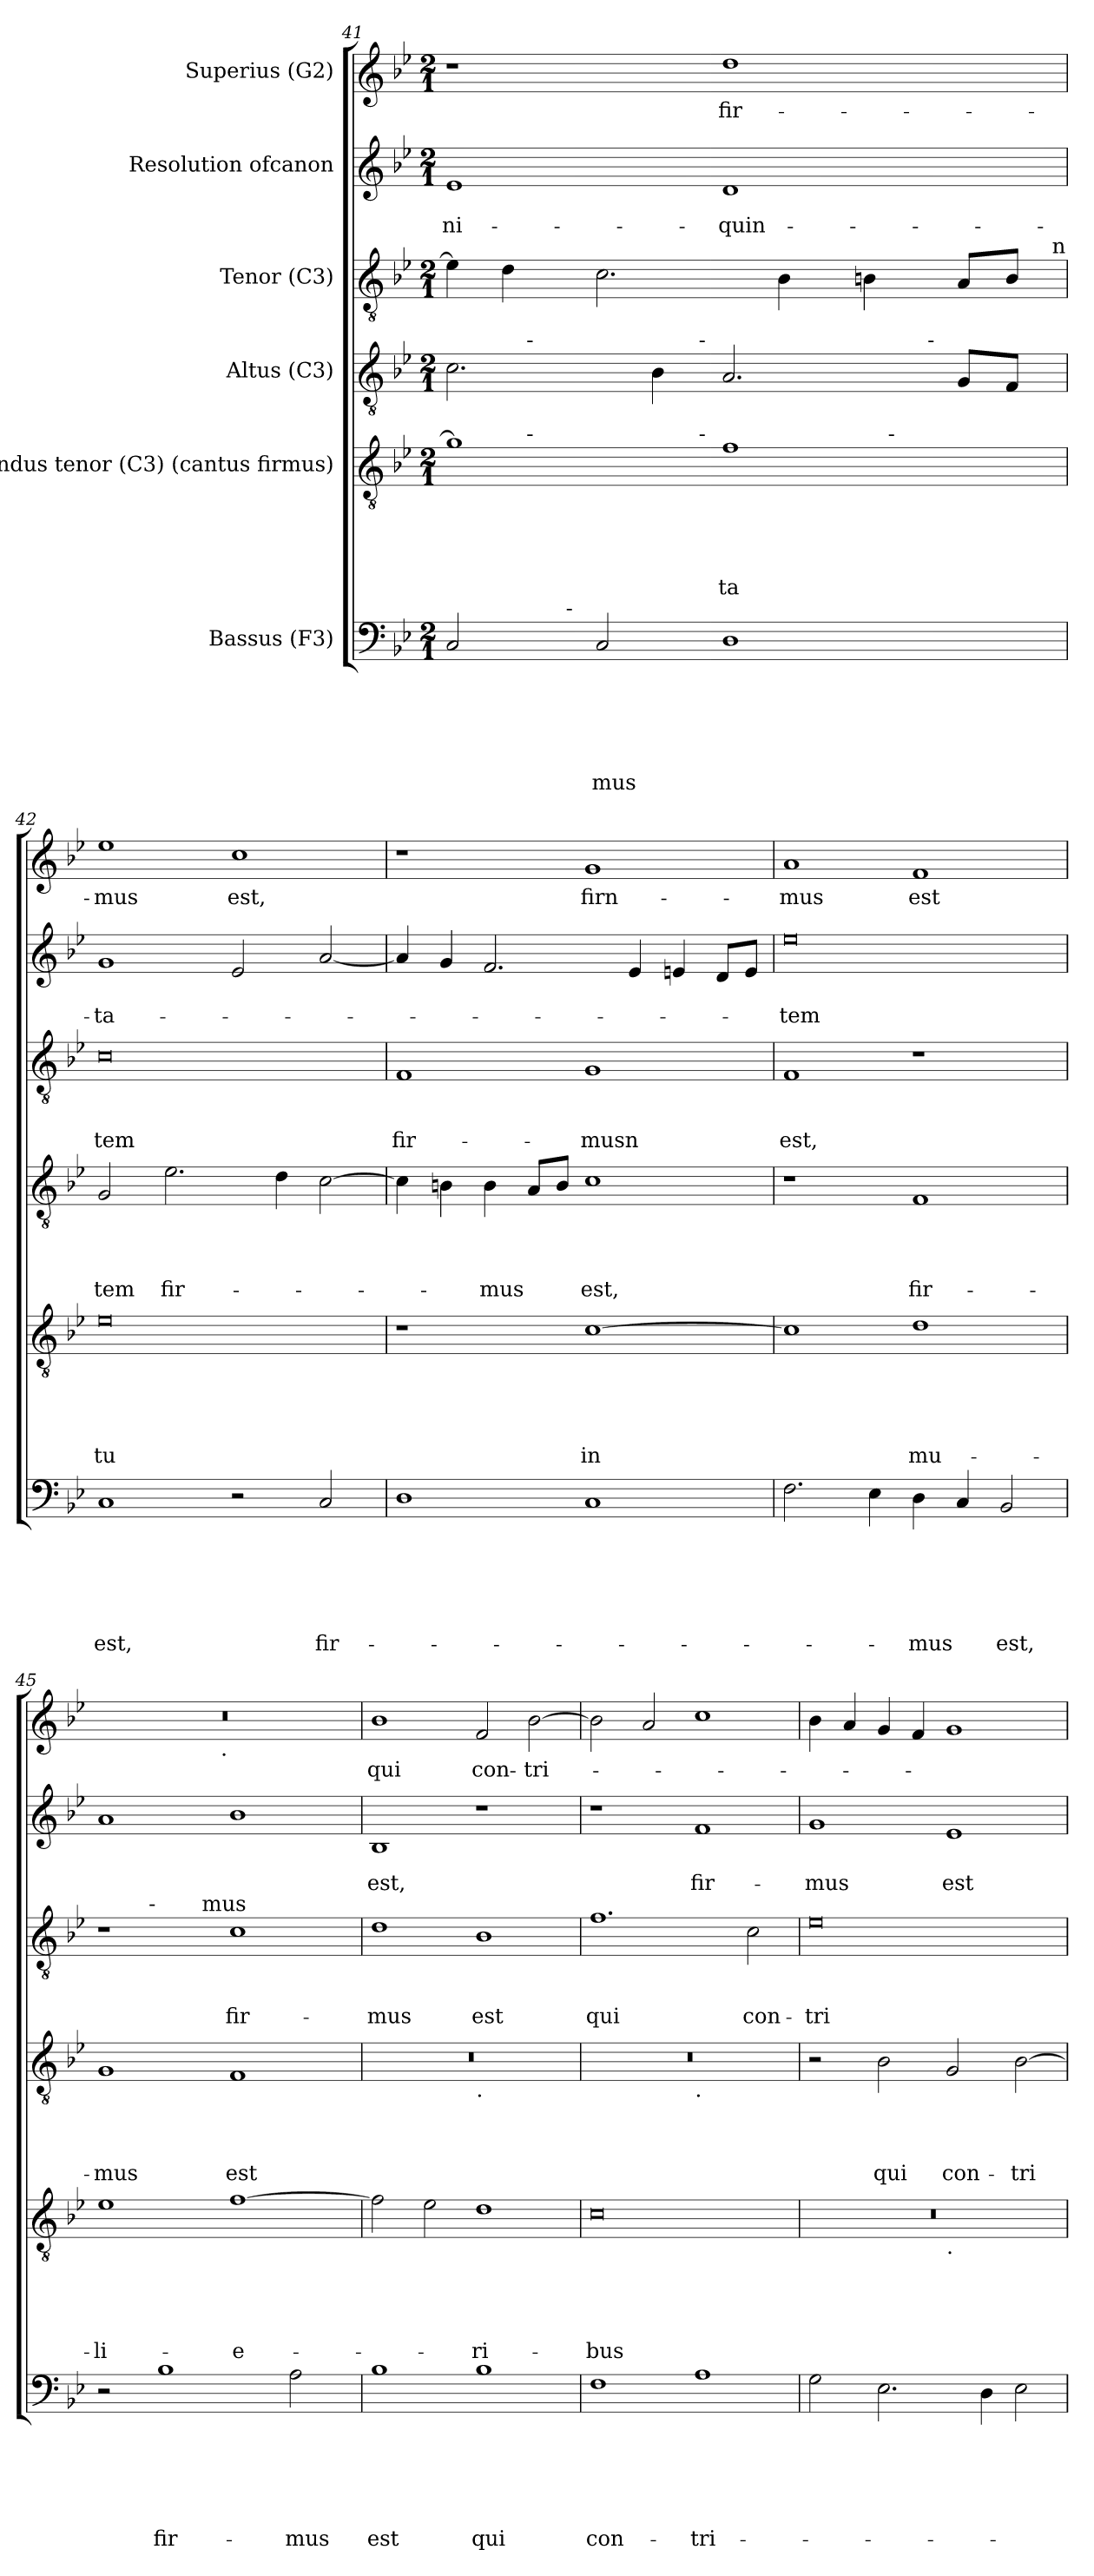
**kern	**text	**text	**text	**text	**text	**text	**kern	**text	**text	**text	**text	**text	**kern	**text	**text	**text	**text	**kern	**text	**text	**text	**kern	**text	**text	**kern	**text
*part6	*part6	*part6	*part6	*part6	*part6	*part6	*part5	*part5	*part5	*part5	*part5	*part5	*part4	*part4	*part4	*part4	*part4	*part3	*part3	*part3	*part3	*part2	*part2	*part2	*part1	*part1
*staff6	*staff6	*staff6	*staff6	*staff6	*staff6	*staff6	*staff5	*staff5	*staff5	*staff5	*staff5	*staff5	*staff4	*staff4	*staff4	*staff4	*staff4	*staff3	*staff3	*staff3	*staff3	*staff2	*staff2	*staff2	*staff1	*staff1
*I"Bassus (F3)	*	*	*	*	*	*	*I"Secundus tenor (C3) (cantus firmus)	*	*	*	*	*	*I"Altus (C3)	*	*	*	*	*I"Tenor (C3)	*	*	*	*I"Resolution ofcanon	*	*	*I"Superius (G2)	*
!!LO:LB:g=z
*clefF4	*	*	*	*	*	*	*clefGv2	*	*	*	*	*	*clefGv2	*	*	*	*	*clefGv2	*	*	*	*clefG2	*	*	*clefG2	*
*k[b-e-]	*	*	*	*	*	*	*k[b-e-]	*	*	*	*	*	*k[b-e-]	*	*	*	*	*k[b-e-]	*	*	*	*k[b-e-]	*	*	*k[b-e-]	*
*B-:	*	*	*	*	*	*	*B-:	*	*	*	*	*	*B-:	*	*	*	*	*B-:	*	*	*	*B-:	*	*	*B-:	*
*M2/1	*	*	*	*	*	*	*M2/1	*	*	*	*	*	*M2/1	*	*	*	*	*M2/1	*	*	*	*M2/1	*	*	*M2/1	*
=41	=41	=41	=41	=41	=41	=41	=41	=41	=41	=41	=41	=41	=41	=41	=41	=41	=41	=41	=41	=41	=41	=41	=41	=41	=41	=41
!	!	!	!	!	!	!	!	!	!	!	!	!	!	!	!	!	!	!	!	!	!	!	!	!LO:LY:b	!	!
*^	*	*	*	*	*	*	*^	*	*	*	*	*	*^	*	*	*	*	*^	*	*	*	*	*	*	*	*
*	*	*	*	*	*	*	*	*	*^	*	*	*	*	*	*	*^	*	*	*	*	*	*	*	*	*	*	*	*	*	*
*	*	*	*	*	*	*	*	*	*	*^	*	*	*	*	*	*	*	*^	*	*	*	*	*	*	*	*	*	*	*	*	*	*
2C/	4ryy	.	.	.	.	.	.	1g]	4ryy	2...ryy	1ryy	.	.	.	.	.	2.c\	4ryy	2...ryy	1ryy	.	.	.	.	4e-\]	1ryy	.	.	.	1e-	.	-ni-	1r	.
.	8ryy	.	.	.	.	.	.	.	16ryy	.	.	.	.	.	.	.	.	16ryy	.	.	.	.	.	.	4d\	.	.	.	.	.	.	.	.	.
!	!	!	!	!	!	!	!	!	!	!	!	!	!	!	!	!	!	!LO:TX:a:t=-	!	!	!	!	!	!	!	!	!	!	!	!	!	!	!	!
!	!	!	!	!	!	!	!	!	!LO:TX:a:t=-	!	!	!	!	!	!	!	!	!	!	!	!	!	!	!	!	!	!	!	!	!	!	!	!	!
.	.	.	.	.	.	.	.	.	1ryy	.	.	.	.	.	.	.	.	1ryy	.	.	.	.	.	.	.	.	.	.	.	.	.	.	.	.
.	32ryy	.	.	.	.	.	.	.	.	.	.	.	.	.	.	.	.	.	.	.	.	.	.	.	.	.	.	.	.	.	.	.	.	.
!	!LO:TX:a:t=-	!	!	!	!	!	!	!	!	!	!	!	!	!	!	!	!	!	!	!	!	!	!	!	!	!	!	!	!	!	!	!	!	!
.	1ryy	.	.	.	.	.	.	.	.	.	.	.	.	.	.	.	.	.	.	.	.	.	.	.	.	.	.	.	.	.	.	.	.	.
!	!	!	!	!	!	!	!LO:LY:b	!	!	!	!	!	!	!	!	!	!	!	!	!	!	!	!	!	!	!	!	!	!	!	!	!	!	!
2C/	.	.	.	.	.	.	-mus	.	.	.	.	.	.	.	.	.	.	.	.	.	.	.	.	.	2.c\	.	.	.	.	.	.	.	.	.
.	.	.	.	.	.	.	.	.	.	.	.	.	.	.	.	.	4B-\	.	.	.	.	.	.	.	.	.	.	.	.	.	.	.	.	.
!	!	!	!	!	!	!	!	!	!	!	!	!	!	!	!	!	!	!	!LO:TX:a:t=-	!	!	!	!	!	!	!	!	!	!	!	!	!	!	!
!	!	!	!	!	!	!	!	!	!	!LO:TX:a:t=-	!	!	!	!	!	!	!	!	!	!	!	!	!	!	!	!	!	!	!	!	!	!	!	!
.	.	.	.	.	.	.	.	.	.	1ryy	.	.	.	.	.	.	.	.	1ryy	.	.	.	.	.	.	.	.	.	.	.	.	.	.	.
!	!	!	!	!	!	!	!	!	!	!	!	!	!	!	!	!LO:LY:b	!	!	!	!	!	!	!	!	!	!	!	!	!	!	!	!LO:LY:b	!	!LO:LY:b
1D	.	.	.	.	.	.	.	1f	.	.	2ryy	.	.	.	.	-ta	2.A/	.	.	2ryy	.	.	.	.	.	2ryy	.	.	.	1d	.	-quin-	1dd	fir-
.	.	.	.	.	.	.	.	.	.	.	.	.	.	.	.	.	.	.	.	.	.	.	.	.	4B-\	.	.	.	.	.	.	.	.	.
.	.	.	.	.	.	.	.	.	2ryy	.	.	.	.	.	.	.	.	2ryy	.	.	.	.	.	.	.	.	.	.	.	.	.	.	.	.
.	2ryy	.	.	.	.	.	.	.	.	.	.	.	.	.	.	.	.	.	.	.	.	.	.	.	.	.	.	.	.	.	.	.	.	.
.	.	.	.	.	.	.	.	.	.	.	16ryy	.	.	.	.	.	.	.	.	8ryy	.	.	.	.	4B\	4...ryy	.	.	.	.	.	.	.	.
!	!	!	!	!	!	!	!	!	!	!	!LO:TX:a:t=-	!	!	!	!	!	!	!	!	!	!	!	!	!	!	!	!	!	!	!	!	!	!	!
.	.	.	.	.	.	.	.	.	.	.	4..ryy	.	.	.	.	.	.	.	.	.	.	.	.	.	.	.	.	.	.	.	.	.	.	.
.	.	.	.	.	.	.	.	.	.	.	.	.	.	.	.	.	.	.	.	32ryy	.	.	.	.	.	.	.	.	.	.	.	.	.	.
!	!	!	!	!	!	!	!	!	!	!	!	!	!	!	!	!	!	!	!	!LO:TX:a:t=-	!	!	!	!	!	!	!	!	!	!	!	!	!	!
.	.	.	.	.	.	.	.	.	.	.	.	.	.	.	.	.	.	.	.	4ryy	.	.	.	.	.	.	.	.	.	.	.	.	.	.
.	.	.	.	.	.	.	.	.	.	.	.	.	.	.	.	.	8G/L	.	.	.	.	.	.	.	8A/L	.	.	.	.	.	.	.	.	.
.	.	.	.	.	.	.	.	.	8.ryy	.	.	.	.	.	.	.	.	8.ryy	.	.	.	.	.	.	.	.	.	.	.	.	.	.	.	.
.	.	.	.	.	.	.	.	.	.	.	.	.	.	.	.	.	8F/J	.	.	.	.	.	.	.	8B/J	.	.	.	.	.	.	.	.	.
.	16.ryy	.	.	.	.	.	.	.	.	.	.	.	.	.	.	.	.	.	.	16.ryy	.	.	.	.	.	.	.	.	.	.	.	.	.	.
.	.	.	.	.	.	.	.	.	.	16ryy	.	.	.	.	.	.	.	.	16ryy	.	.	.	.	.	.	.	.	.	.	.	.	.	.	.
!	!	!	!	!	!	!	!	!	!	!	!	!	!	!	!	!	!	!	!	!	!	!	!	!	!	!LO:TX:a:t=n	!	!	!	!	!	!	!	!
.	.	.	.	.	.	.	.	.	.	.	.	.	.	.	.	.	.	.	.	.	.	.	.	.	.	32ryy	.	.	.	.	.	.	.	.
=42	=42	=42	=42	=42	=42	=42	=42	=42	=42	=42	=42	=42	=42	=42	=42	=42	=42	=42	=42	=42	=42	=42	=42	=42	=42	=42	=42	=42	=42	=42	=42	=42	=42	=42
!	!	!	!	!	!	!	!LO:LY:b	!	!	!	!	!	!	!	!	!LO:LY:b:rj	!	!	!	!	!	!	!	!LO:LY:b	!	!	!	!	!LO:LY:b	!	!	!LO:LY:b	!	!LO:LY:b
*v	*v	*	*	*	*	*	*	*	*	*	*	*	*	*	*	*	*v	*v	*v	*v	*	*	*	*	*v	*v	*	*	*	*	*	*	*	*
*	*	*	*	*	*	*	*v	*v	*v	*v	*	*	*	*	*	*	*	*	*	*	*	*	*	*	*	*	*	*	*
1C	.	.	.	.	.	est,	0e-	.	.	.	.	tu	2G/	.	.	.	-tem	0c	.	.	-tem	1g	.	-ta-	1ee-	-mus
!	!	!	!	!	!	!	!	!	!	!	!	!	!	!	!	!	!LO:LY:b	!	!	!	!	!	!	!	!	!
.	.	.	.	.	.	.	.	.	.	.	.	.	2.e-\	.	.	.	fir-	.	.	.	.	.	.	.	.	.
!	!	!	!	!	!	!	!	!	!	!	!	!	!	!	!	!	!	!	!	!	!	!	!	!	!	!LO:LY:b
2r	.	.	.	.	.	.	.	.	.	.	.	.	.	.	.	.	.	.	.	.	.	2e-/	.	.	1cc	est,
.	.	.	.	.	.	.	.	.	.	.	.	.	4d\	.	.	.	.	.	.	.	.	.	.	.	.	.
!	!	!	!	!	!	!LO:LY:b	!	!	!	!	!	!	!	!	!	!	!	!	!	!	!	!	!	!	!	!
2C/	.	.	.	.	.	fir-	.	.	.	.	.	.	[>2c\	.	.	.	.	.	.	.	.	[<2a/	.	.	.	.
=43	=43	=43	=43	=43	=43	=43	=43	=43	=43	=43	=43	=43	=43	=43	=43	=43	=43	=43	=43	=43	=43	=43	=43	=43	=43	=43
!	!	!	!	!	!	!	!	!	!	!	!	!	!	!	!	!	!	!	!	!	!LO:LY:b	!	!	!	!	!
1D	.	.	.	.	.	.	1r	.	.	.	.	.	4c\]	.	.	.	.	1F	.	.	fir-	4a/]	.	.	1r	.
.	.	.	.	.	.	.	.	.	.	.	.	.	4B\	.	.	.	.	.	.	.	.	4g/	.	.	.	.
!	!	!	!	!	!	!	!	!	!	!	!	!	!	!	!	!	!LO:LY:b	!	!	!	!	!	!	!	!	!
.	.	.	.	.	.	.	.	.	.	.	.	.	4B\	.	.	.	-mus	.	.	.	.	2.f/	.	.	.	.
.	.	.	.	.	.	.	.	.	.	.	.	.	8A/L	.	.	.	.	.	.	.	.	.	.	.	.	.
.	.	.	.	.	.	.	.	.	.	.	.	.	8B/J	.	.	.	.	.	.	.	.	.	.	.	.	.
!	!	!	!	!	!	!	!	!	!	!	!	!LO:LY:b	!	!	!	!	!LO:LY:b	!	!	!	!LO:LY:b:rj	!	!	!	!	!LO:LY:b
1C	.	.	.	.	.	.	[<1c	.	.	.	.	in	1c	.	.	.	est,	1G	.	.	-musn	.	.	.	1g	firn-
.	.	.	.	.	.	.	.	.	.	.	.	.	.	.	.	.	.	.	.	.	.	4e-/	.	.	.	.
.	.	.	.	.	.	.	.	.	.	.	.	.	.	.	.	.	.	.	.	.	.	4e/	.	.	.	.
.	.	.	.	.	.	.	.	.	.	.	.	.	.	.	.	.	.	.	.	.	.	8d/L	.	.	.	.
.	.	.	.	.	.	.	.	.	.	.	.	.	.	.	.	.	.	.	.	.	.	8e/J	.	.	.	.
=44	=44	=44	=44	=44	=44	=44	=44	=44	=44	=44	=44	=44	=44	=44	=44	=44	=44	=44	=44	=44	=44	=44	=44	=44	=44	=44
!	!	!	!	!	!	!	!	!	!	!	!	!	!	!	!	!	!	!	!	!	!LO:LY:b	!	!	!LO:LY:b	!	!LO:LY:b
2.F\	.	.	.	.	.	.	1c]	.	.	.	.	.	1r	.	.	.	.	1F	.	.	est,	0ee-	.	-tem	1a	-mus
4E-\	.	.	.	.	.	.	.	.	.	.	.	.	.	.	.	.	.	.	.	.	.	.	.	.	.	.
!	!	!	!	!	!	!LO:LY:b	!	!	!	!	!	!LO:LY:b	!	!	!	!	!LO:LY:b	!	!	!	!	!	!	!	!	!LO:LY:b
4D\	.	.	.	.	.	-mus	1d	.	.	.	.	mu-	1F	.	.	.	fir-	1r	.	.	.	.	.	.	1f	est
4C/	.	.	.	.	.	.	.	.	.	.	.	.	.	.	.	.	.	.	.	.	.	.	.	.	.	.
!	!	!	!	!	!	!LO:LY:b	!	!	!	!	!	!	!	!	!	!	!	!	!	!	!	!	!	!	!	!
2BB-/	.	.	.	.	.	est,	.	.	.	.	.	.	.	.	.	.	.	.	.	.	.	.	.	.	.	.
=45	=45	=45	=45	=45	=45	=45	=45	=45	=45	=45	=45	=45	=45	=45	=45	=45	=45	=45	=45	=45	=45	=45	=45	=45	=45	=45
!	!	!	!	!	!	!	!	!	!	!	!	!	!	!	!	!	!	!LO:TX:a:t=fir	!	!	!	!	!	!	!	!
!	!	!	!	!	!	!	!	!	!	!	!	!LO:LY:b:rj	!	!	!	!	!LO:LY:b	!	!	!	!	!	!	!	!	!
*	*	*	*	*	*	*	*	*	*	*	*	*	*	*	*	*	*	*^	*	*	*	*	*	*	*^	*
*	*	*	*	*	*	*	*	*	*	*	*	*	*	*	*	*	*	*	*^	*	*	*	*	*	*	*	*	*
2r	.	.	.	.	.	.	1e-	.	.	.	.	-li-	1G	.	.	.	-mus	1r	4...ryy	2..ryy	.	.	.	1a	.	.	0r	2ryy	.
!	!	!	!	!	!	!	!	!	!	!	!	!	!	!	!	!	!	!	!LO:TX:a:t=-	!	!	!	!	!	!	!	!	!	!
.	.	.	.	.	.	.	.	.	.	.	.	.	.	.	.	.	.	.	1ryy	.	.	.	.	.	.	.	.	.	.
!	!	!	!	!	!	!LO:LY:b	!	!	!	!	!	!	!	!	!	!	!	!	!	!	!	!	!	!	!	!	!	!	!
1B-	.	.	.	.	.	fir-	.	.	.	.	.	.	.	.	.	.	.	.	.	.	.	.	.	.	.	.	.	4...ryy	.
!	!	!	!	!	!	!	!	!	!	!	!	!	!	!	!	!	!	!	!	!LO:TX:a:t=mus	!	!	!	!	!	!	!	!	!
.	.	.	.	.	.	.	.	.	.	.	.	.	.	.	.	.	.	.	.	1ryy	.	.	.	.	.	.	.	.	.
!	!	!	!	!	!	!	!	!	!	!	!	!	!	!	!	!	!	!	!	!	!	!	!	!	!	!	!	!LO:TX:b:t=.	!
.	.	.	.	.	.	.	.	.	.	.	.	.	.	.	.	.	.	.	.	.	.	.	.	.	.	.	.	1ryy	.
!	!	!	!	!	!	!	!	!	!	!	!	!LO:LY:b:rj	!	!	!	!	!LO:LY:b	!	!	!	!	!	!LO:LY:b	!	!	!	!	!	!
.	.	.	.	.	.	.	[>1f	.	.	.	.	-e-	1F	.	.	.	est	1c	.	.	.	.	fir-	1b-	.	.	.	.	.
.	.	.	.	.	.	.	.	.	.	.	.	.	.	.	.	.	.	.	2ryy	.	.	.	.	.	.	.	.	.	.
!	!	!	!	!	!	!LO:LY:b	!	!	!	!	!	!	!	!	!	!	!	!	!	!	!	!	!	!	!	!	!	!	!
2A\	.	.	.	.	.	-mus	.	.	.	.	.	.	.	.	.	.	.	.	.	.	.	.	.	.	.	.	.	.	.
.	.	.	.	.	.	.	.	.	.	.	.	.	.	.	.	.	.	.	.	8ryy	.	.	.	.	.	.	.	.	.
.	.	.	.	.	.	.	.	.	.	.	.	.	.	.	.	.	.	.	32ryy	.	.	.	.	.	.	.	.	32ryy	.
!!LO:PB:g=z
=46	=46	=46	=46	=46	=46	=46	=46	=46	=46	=46	=46	=46	=46	=46	=46	=46	=46	=46	=46	=46	=46	=46	=46	=46	=46	=46	=46	=46	=46
!	!	!	!	!	!	!LO:LY:b	!	!	!	!	!	!	!	!	!	!	!	!	!	!	!	!	!LO:LY:b	!	!	!LO:LY:b	!	!	!LO:LY:b
*	*	*	*	*	*	*	*	*	*	*	*	*	*^	*	*	*	*	*v	*v	*v	*	*	*	*	*	*	*v	*v	*
1B-	.	.	.	.	.	est	2f\]	.	.	.	.	.	0r	1ryy	.	.	.	.	1d	.	.	-mus	1B-	.	est,	1b-	qui
.	.	.	.	.	.	.	2e-\	.	.	.	.	.	.	.	.	.	.	.	.	.	.	.	.	.	.	.	.
!	!	!	!	!	!	!	!	!	!	!	!	!	!	!LO:TX:b:t=.	!	!	!	!	!	!	!	!	!	!	!	!	!
!	!	!	!	!	!	!LO:LY:b	!	!	!	!	!	!LO:LY:b	!	!	!	!	!	!	!	!	!	!LO:LY:b	!	!	!	!	!LO:LY:b
1B-	.	.	.	.	.	qui	1d	.	.	.	.	-ri-	.	1ryy	.	.	.	.	1B-	.	.	est	1r	.	.	2f/	con-
!	!	!	!	!	!	!	!	!	!	!	!	!	!	!	!	!	!	!	!	!	!	!	!	!	!	!	!LO:LY:b
.	.	.	.	.	.	.	.	.	.	.	.	.	.	.	.	.	.	.	.	.	.	.	.	.	.	[>2b-\	-tri-
=47	=47	=47	=47	=47	=47	=47	=47	=47	=47	=47	=47	=47	=47	=47	=47	=47	=47	=47	=47	=47	=47	=47	=47	=47	=47	=47	=47
!	!	!	!	!	!	!LO:LY:b	!	!	!	!	!	!LO:LY:b	!	!	!	!	!	!	!	!	!	!LO:LY:b	!	!	!	!	!
1F	.	.	.	.	.	con-	0c	.	.	.	.	-bus	0r	1ryy	.	.	.	.	1.f	.	.	qui	1r	.	.	2b-\]	.
.	.	.	.	.	.	.	.	.	.	.	.	.	.	.	.	.	.	.	.	.	.	.	.	.	.	2a/	.
!	!	!	!	!	!	!	!	!	!	!	!	!	!	!LO:TX:b:t=.	!	!	!	!	!	!	!	!	!	!	!	!	!
!	!	!	!	!	!	!LO:LY:b	!	!	!	!	!	!	!	!	!	!	!	!	!	!	!	!	!	!	!LO:LY:b	!	!
1A	.	.	.	.	.	-tri-	.	.	.	.	.	.	.	1ryy	.	.	.	.	.	.	.	.	1f	.	fir-	1cc	.
!	!	!	!	!	!	!	!	!	!	!	!	!	!	!	!	!	!	!	!	!	!	!LO:LY:b	!	!	!	!	!
.	.	.	.	.	.	.	.	.	.	.	.	.	.	.	.	.	.	.	2c\	.	.	con-	.	.	.	.	.
=48	=48	=48	=48	=48	=48	=48	=48	=48	=48	=48	=48	=48	=48	=48	=48	=48	=48	=48	=48	=48	=48	=48	=48	=48	=48	=48	=48
!	!	!	!	!	!	!	!	!	!	!	!	!	!	!	!	!	!	!	!	!	!	!LO:LY:b	!	!	!LO:LY:b	!	!
*	*	*	*	*	*	*	*^	*	*	*	*	*	*v	*v	*	*	*	*	*	*	*	*	*	*	*	*	*
2G\	.	.	.	.	.	.	0r	1ryy	.	.	.	.	.	2r	.	.	.	.	0e-	.	.	-tri-	1g	.	-mus	4b-\	.
.	.	.	.	.	.	.	.	.	.	.	.	.	.	.	.	.	.	.	.	.	.	.	.	.	.	4a/	.
!	!	!	!	!	!	!	!	!	!	!	!	!	!	!	!	!	!	!LO:LY:b	!	!	!	!	!	!	!	!	!
2.E-\	.	.	.	.	.	.	.	.	.	.	.	.	.	2B-\	.	.	.	qui	.	.	.	.	.	.	.	4g/	.
.	.	.	.	.	.	.	.	.	.	.	.	.	.	.	.	.	.	.	.	.	.	.	.	.	.	4f/	.
!	!	!	!	!	!	!	!	!LO:TX:b:t=.	!	!	!	!	!	!	!	!	!	!	!	!	!	!	!	!	!	!	!
!	!	!	!	!	!	!	!	!	!	!	!	!	!	!	!	!	!	!LO:LY:b	!	!	!	!	!	!	!LO:LY:b	!	!
.	.	.	.	.	.	.	.	1ryy	.	.	.	.	.	2G/	.	.	.	con-	.	.	.	.	1e-	.	est	1g	.
4D\	.	.	.	.	.	.	.	.	.	.	.	.	.	.	.	.	.	.	.	.	.	.	.	.	.	.	.
!	!	!	!	!	!	!	!	!	!	!	!	!	!	!	!	!	!	!LO:LY:b	!	!	!	!	!	!	!	!	!
2E-\	.	.	.	.	.	.	.	.	.	.	.	.	.	[>2B-\	.	.	.	-tri-	.	.	.	.	.	.	.	.	.
*	*	*	*	*	*	*	*v	*v	*	*	*	*	*	*	*	*	*	*	*	*	*	*	*	*	*	*	*
=	=	=	=	=	=	=	=	=	=	=	=	=	=	=	=	=	=	=	=	=	=	=	=	=	=	=
*-	*-	*-	*-	*-	*-	*-	*-	*-	*-	*-	*-	*-	*-	*-	*-	*-	*-	*-	*-	*-	*-	*-	*-	*-	*-	*-
